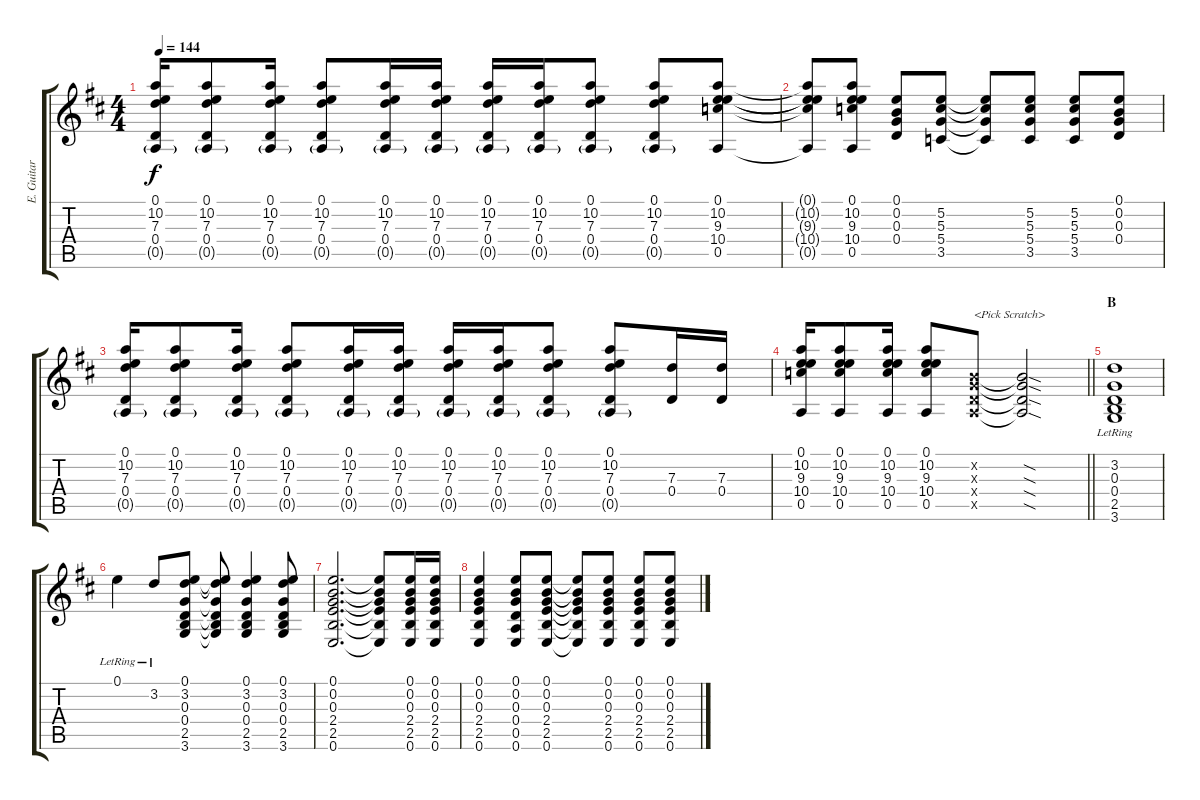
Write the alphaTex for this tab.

\track ("E. Guitar I" "E. Guitar ") {instrument overdrivenguitar}
\staff {score tabs}
\tuning (E4 B3 G3 D3 A2 E2) {hide}
\ts (4 4)
\tempo 144
\clef g2
\ks d
(0.1 10.2 7.3 0.4 0.5{g}).16{dy f} (0.1 10.2 7.3 0.4 0.5{g}).8 (0.1 10.2 7.3 0.4 0.5{g}).16 (0.1 10.2 7.3 0.4 0.5{g}).8 (0.1 10.2 7.3 0.4 0.5{g}).16 (0.1 10.2 7.3 0.4 0.5{g}).16 (0.1 10.2 7.3 0.4 0.5{g}).16 (0.1 10.2 7.3 0.4 0.5{g}).16 (0.1 10.2 7.3 0.4 0.5{g}).8 (0.1 10.2 7.3 0.4 0.5{g}).8 (0.1 10.2 9.3 10.4 0.5).8 |
(0.1{t} 10.2{t} 9.3{t} 10.4{t} 0.5{t}).8 (0.1 10.2 9.3 10.4 0.5).8 (0.1 0.2 0.3 0.4).8 (5.2 5.3 5.4 3.5).8 (5.2{t} 5.3{t} 5.4{t} 3.5{t}).8 (5.2 5.3 5.4 3.5).8 (5.2 5.3 5.4 3.5).8 (0.1 0.2 0.3 0.4).8 |
(0.1 10.2 7.3 0.4 0.5{g}).16 (0.1 10.2 7.3 0.4 0.5{g}).8 (0.1 10.2 7.3 0.4 0.5{g}).16 (0.1 10.2 7.3 0.4 0.5{g}).8 (0.1 10.2 7.3 0.4 0.5{g}).16 (0.1 10.2 7.3 0.4 0.5{g}).16 (0.1 10.2 7.3 0.4 0.5{g}).16 (0.1 10.2 7.3 0.4 0.5{g}).16 (0.1 10.2 7.3 0.4 0.5{g}).8 (0.1 10.2 7.3 0.4 0.5{g}).8 (7.3 0.4).16 (7.3 0.4).16 |
\barLineRight lightlight
(0.1 10.2 9.3 10.4 0.5).16 (0.1 10.2 9.3 10.4 0.5).8 (0.1 10.2 9.3 10.4 0.5).16 (0.1 10.2 9.3 10.4 0.5).8 (0.2{x} 0.3{x} 0.4{x} 0.5{x}).8{txt "<Pick Scratch>"} (0.2{sod t} 0.3{sod t} 0.4{sod t} 0.5{sod t}).2 |
\section ("" "B")
(3.2{lr} 0.3{lr} 0.4{lr} 2.5{lr} 3.6{lr}).1 |
0.1{lr}.4 3.2{lr}.8 (0.1 3.2 0.3 0.4 2.5 3.6).8 (0.1{t} 3.2{t} 0.3{t} 0.4{t} 2.5{t} 3.6{t}).8 (0.1 3.2 0.3 0.4 2.5 3.6).4 (0.1 3.2 0.3 0.4 2.5 3.6).8 |
(0.1 0.2 0.3 2.4 2.5 0.6).2{d} (0.1{t} 0.2{t} 0.3{t} 2.4{t} 2.5{t} 0.6{t}).8 (0.1 0.2 0.3 2.4 2.5 0.6).16 (0.1 0.2 0.3 2.4 2.5 0.6).16 |
(0.1 0.2 0.3 2.4 2.5 0.6).4 (0.1 0.2 0.3 0.4 0.5 0.6).8 (0.1 0.2 0.3 2.4 2.5 0.6).8 (0.1{t} 0.2{t} 0.3{t} 2.4{t} 2.5{t} 0.6{t}).8 (0.1 0.2 0.3 2.4 2.5 0.6).8 (0.1 0.2 0.3 2.4 2.5 0.6).8 (0.1 0.2 0.3 2.4 2.5 0.6).8
